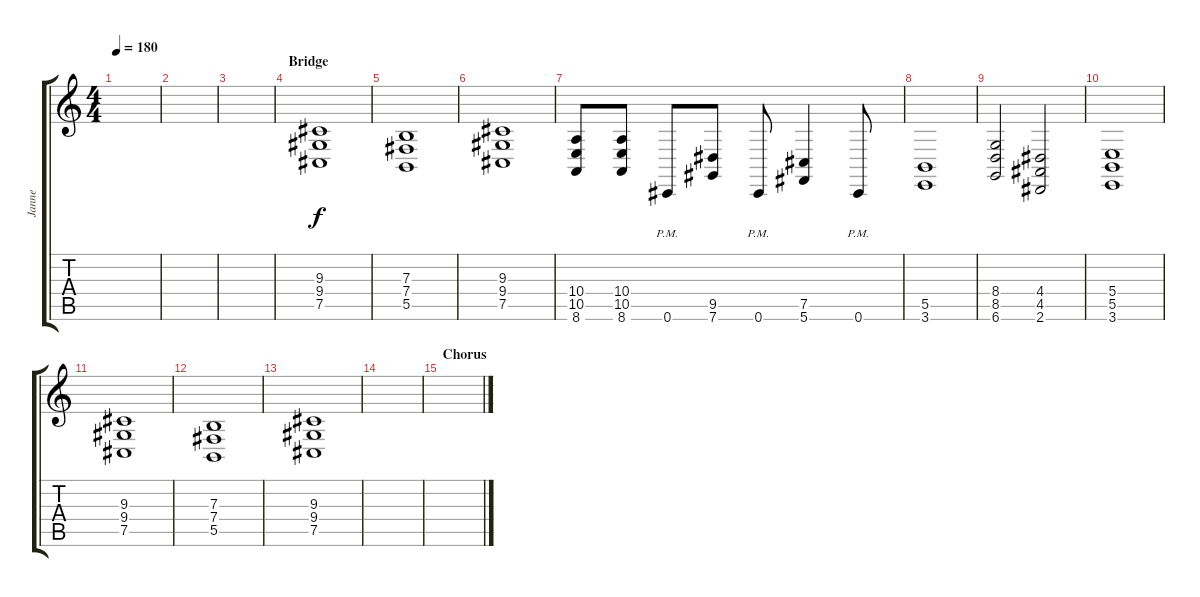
\track ("Janne " "Janne ") {instrument stringensemble1}
\staff {score tabs}
\tuning (Db4 Ab3 E3 B2 Gb2 Db2) {hide}
\ts (4 4)
\tempo 180
\clef g2
\ks c
|
|
|
\section ("" "Bridge")
(9.3 9.4 7.5).1 |
(7.3 7.4 5.5).1 |
(9.3 9.4 7.5).1 |
(10.4 10.5 8.6).8 (10.4 10.5 8.6).8 0.6{pm}.8 (9.5 7.6).8 0.6{pm}.8 (7.5 5.6).4 0.6{pm}.8 |
(5.5 3.6).1 |
(8.4 8.5 6.6).2 (4.4 4.5 2.6).2 |
(5.4 5.5 3.6).1 |
(9.3 9.4 7.5).1 |
(7.3 7.4 5.5).1 |
(9.3 9.4 7.5).1 |
|
\section ("" "Chorus")
